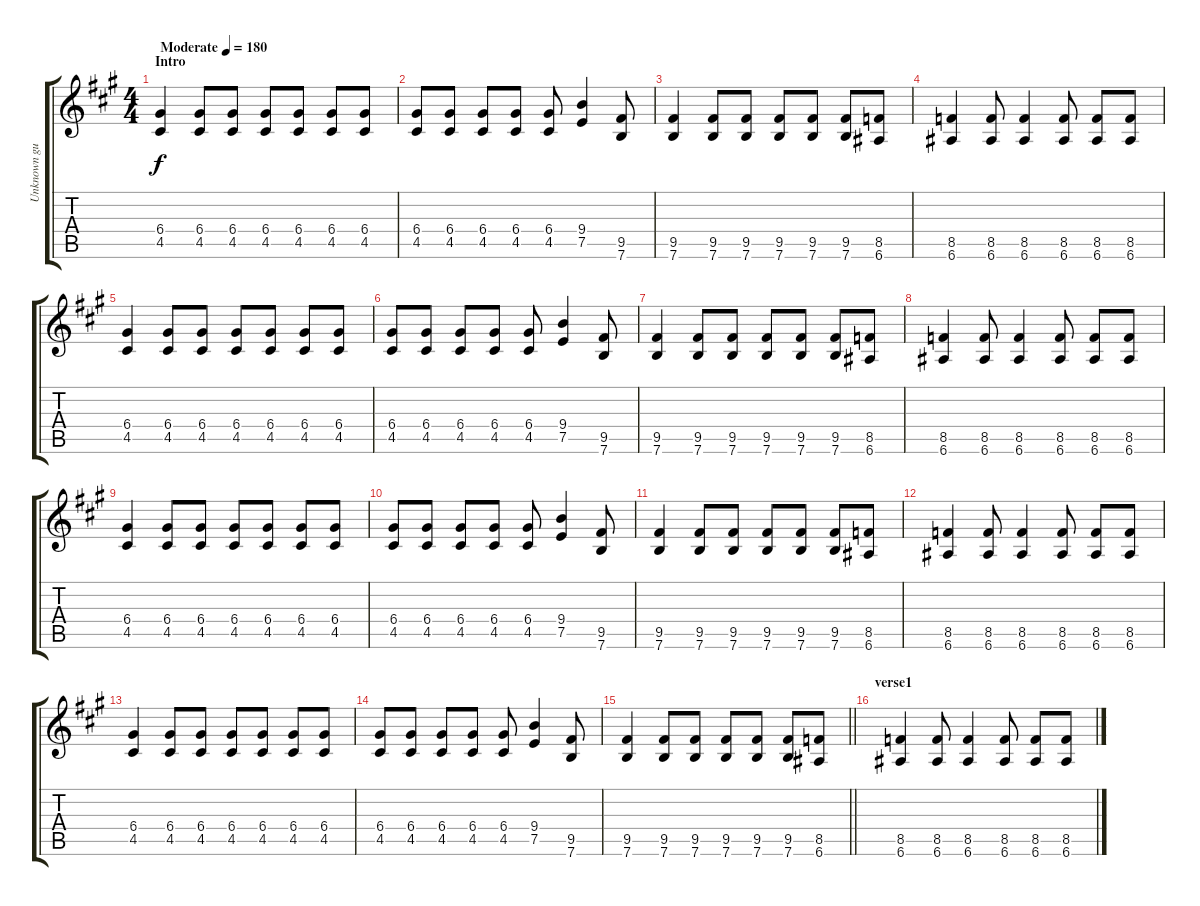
\track ("Unknown guy" "Unknown gu") {instrument distortionguitar}
\staff {score tabs}
\tuning (E4 B3 G3 D3 A2 E2) {hide}
\ts (4 4)
\section ("" "Intro")
\tempo (180 "Moderate")
\clef g2
\ks a
(6.4 4.5).4{dy f instrument distortionguitar} (6.4 4.5).8 (6.4 4.5).8 (6.4 4.5).8 (6.4 4.5).8 (6.4 4.5).8 (6.4 4.5).8 |
(6.4 4.5).8 (6.4 4.5).8 (6.4 4.5).8 (6.4 4.5).8 (6.4 4.5).8 (9.4 7.5).4 (9.5 7.6).8 |
(9.5 7.6).4 (9.5 7.6).8 (9.5 7.6).8 (9.5 7.6).8 (9.5 7.6).8 (9.5 7.6).8 (8.5 6.6).8 |
(8.5 6.6).4 (8.5 6.6).8 (8.5 6.6).4 (8.5 6.6).8 (8.5 6.6).8 (8.5 6.6).8 |
(6.4 4.5).4 (6.4 4.5).8 (6.4 4.5).8 (6.4 4.5).8 (6.4 4.5).8 (6.4 4.5).8 (6.4 4.5).8 |
(6.4 4.5).8 (6.4 4.5).8 (6.4 4.5).8 (6.4 4.5).8 (6.4 4.5).8 (9.4 7.5).4 (9.5 7.6).8 |
(9.5 7.6).4 (9.5 7.6).8 (9.5 7.6).8 (9.5 7.6).8 (9.5 7.6).8 (9.5 7.6).8 (8.5 6.6).8 |
(8.5 6.6).4 (8.5 6.6).8 (8.5 6.6).4 (8.5 6.6).8 (8.5 6.6).8 (8.5 6.6).8 |
(6.4 4.5).4 (6.4 4.5).8 (6.4 4.5).8 (6.4 4.5).8 (6.4 4.5).8 (6.4 4.5).8 (6.4 4.5).8 |
(6.4 4.5).8 (6.4 4.5).8 (6.4 4.5).8 (6.4 4.5).8 (6.4 4.5).8 (9.4 7.5).4 (9.5 7.6).8 |
(9.5 7.6).4 (9.5 7.6).8 (9.5 7.6).8 (9.5 7.6).8 (9.5 7.6).8 (9.5 7.6).8 (8.5 6.6).8 |
(8.5 6.6).4 (8.5 6.6).8 (8.5 6.6).4 (8.5 6.6).8 (8.5 6.6).8 (8.5 6.6).8 |
(6.4 4.5).4 (6.4 4.5).8 (6.4 4.5).8 (6.4 4.5).8 (6.4 4.5).8 (6.4 4.5).8 (6.4 4.5).8 |
(6.4 4.5).8 (6.4 4.5).8 (6.4 4.5).8 (6.4 4.5).8 (6.4 4.5).8 (9.4 7.5).4 (9.5 7.6).8 |
\barLineRight lightlight
(9.5 7.6).4 (9.5 7.6).8 (9.5 7.6).8 (9.5 7.6).8 (9.5 7.6).8 (9.5 7.6).8 (8.5 6.6).8 |
\section ("" "verse1")
(8.5 6.6).4 (8.5 6.6).8 (8.5 6.6).4 (8.5 6.6).8 (8.5 6.6).8 (8.5 6.6).8
